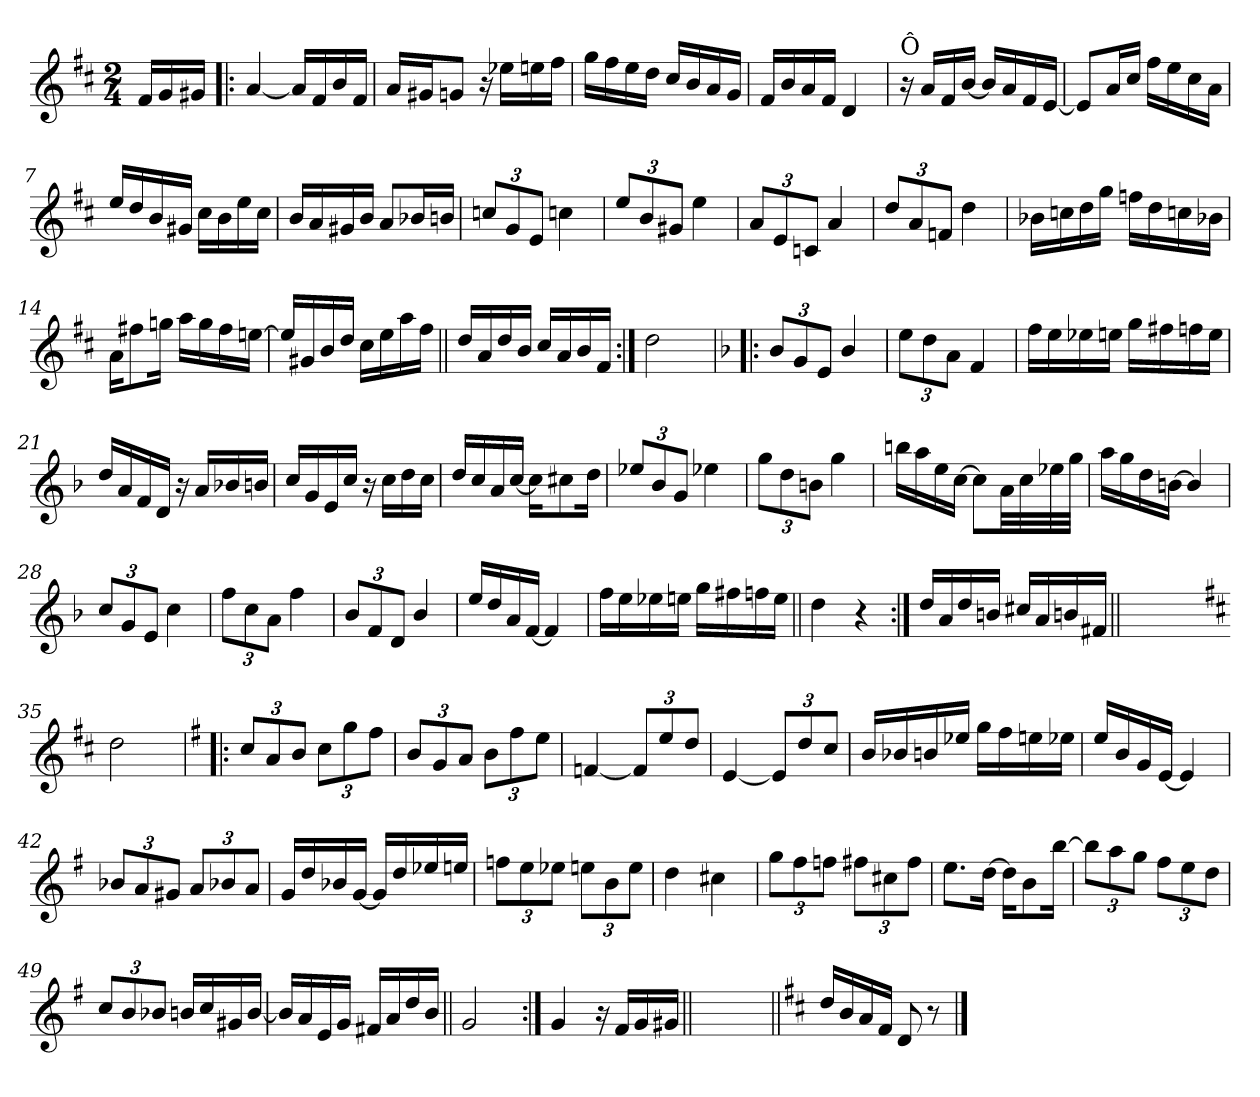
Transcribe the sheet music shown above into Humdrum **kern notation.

**kern
*part1
*staff1
*clefG2
*k[f#c#]
*D:
*M2/4
=
16f#/LL
16g/
16g#X/JJ
=1!|:
[4a/
16a/LL]
16f#/
16b/
16f#/JJ
=2
16a/LL
16g#X/J
8gn/J
16r
16ee-X\LL
16een\
16ff#\JJ
=3
16gg\LL
16ff#\
16ee\
16dd\JJ
16cc#/LL
16b/
16a/
16g/JJ
=4
16f#/LL
16b/
16a/
16f#/JJ
4d/
!!LO:LB:g=z
=5
!LO:TX:a:t=Ô
16r
16a/LL
16f#/
[16b/JJ
16b/LL]
16a/
16f#/
[16e/JJ
=6
8e/L]
16a/L
16cc#/JJ
16ff#\LL
16ee\
16cc#\
16a\JJ
=7
16ee/LL
16dd/
16b/
16g#X/JJ
16cc#\LL
16b\
16ee\
16cc#\JJ
=8
16b/LL
16a/
16g#X/
16b/JJ
8a/L
16b-X/L
16bn/JJ
!!LO:LB:g=z
=9
12ccn/L
12g/
12e/J
4ccn\
=10
12ee/L
12b/
12g#X/J
4ee\
=11
12a/L
12e/
12cn/J
4a/
=12
12dd/L
12a/
12fn/J
4dd\
=13
16b-X\LL
16ccn\
16dd\
16gg\JJ
16ffn\LL
16dd\
16ccn\
16b-X\JJ
!!LO:LB:g=z
=14
16a\KL
8ff#X\
16ggn\Jk
16aa\LL
16gg\
16ff#\
[16een\JJ
=15
16ee/LL]
16g#X/
16b/
16dd/JJ
16cc#\LL
16ee\
16aa\
16ff#\JJ
=16||
16dd/LL
16a/
16dd/
16b/JJ
16cc#/LL
16a/
16b/
16f#/JJ
=17:|!
2dd\
!!LO:LB:g=z
=18!|:
*k[b-]
*d:
12b-/L
12g/
12e/J
4b-/
=19
12ee\L
12dd\
12a\J
4f/
=20
16ff\LL
16ee\
16ee-X\
16een\JJ
16gg\LL
16ff#X\
16ffn\
16ee\JJ
=21
16dd/LL
16a/
16f/
16d/JJ
16r
16a/LL
16b-X/
16bn/JJ
!!LO:LB:g=z
=22
16cc/LL
16g/
16e/
16cc/JJ
16r
16cc\LL
16dd\
16cc\JJ
=23
16dd/LL
16cc/
16a/
[16cc/JJ
16cc\KL]
8cc#X\
16dd\Jk
=24
12ee-X/L
12b-/
12g/J
4ee-X\
=25
12gg\L
12dd\
12bn\J
4gg\
=26
16bbn\LL
16aa\
16ee\
[16cc\JJ
8cc\L]
32a\LL
32cc\
32ee-X\
32gg\JJJ
!!LO:LB:g=z
=27
16aa\LL
16gg\
16dd\
[16bn\JJ
4b/]
=28
12cc/L
12g/
12e/J
4cc\
=29
12ff\L
12cc\
12a\J
4ff\
=30
12b-/L
12f/
12d/J
4b-/
=31
16ee/LL
16dd/
16a/
[16f/JJ
4f/]
!!LO:LB:g=z
=32
16ff\LL
16ee\
16ee-X\
16een\JJ
16gg\LL
16ff#X\
16ffn\
16ee\JJ
=33||
4dd\
4r
=34:|!
16dd/LL
16a/
16dd/
16bn/JJ
16cc#X/LL
16a/
16bn/
16f#X/JJ
=34X341||
2ryy
!!LO:LB:g=z
=35-
*k[f#c#]
*D:
2dd\
=36!|:
*k[f#]
*G:
12cc/L
12a/
12b/J
12cc\L
12gg\
12ff#\J
=37
12b/L
12g/
12a/J
12b\L
12ff#\
12ee\J
=38
[4fn/
12fn/L]
12ee/
12dd/J
=39
[4e/
12e/L]
12dd/
12cc/J
!!LO:PB:g=z
=40
16b/LL
16b-X/
16bn/
16ee-X/JJ
16gg\LL
16ff#\
16een\
16ee-X\JJ
=41
16ee/LL
16b/
16g/
[16e/JJ
4e/]
=42
12b-X/L
12a/
12g#X/J
12a/L
12b-X/
12a/J
=43
16g/LL
16dd/
16b-X/
[16g/JJ
16g/LL]
16dd/
16ee-X/
16een/JJ
!!LO:LB:g=z
=44
12ffn\L
12ee\
12ee-X\J
12een\L
12b\
12ee\J
=45
4dd\
4cc#X\
=46
12gg\L
12ff#\
12ffn\J
12ff#X\L
12cc#X\
12ff#\J
=47
8.ee\L
[16dd\Jk
16dd\KL]
8b\
[16bb\Jk
!!LO:LB:g=z
=48
12bb\L]
12aa\
12gg\J
12ff#\L
12ee\
12dd\J
=49
12cc/L
12b/
12b-X/J
16bn/LL
16cc/
16g#X/
[16b/JJ
=50
16b/LL]
16a/
16e/
16g/JJ
16f#X/LL
16a/
16dd/
16b/JJ
!!LO:LB:g=z
=51||
2g/
=52:|!
4g/
16r
16f#/LL
16g/
16g#X/JJ
=53||
2ryy
=54||
*k[f#c#]
*D:
16dd/LL
16b/
16a/
16f#/JJ
8d/
8r
==
*-
